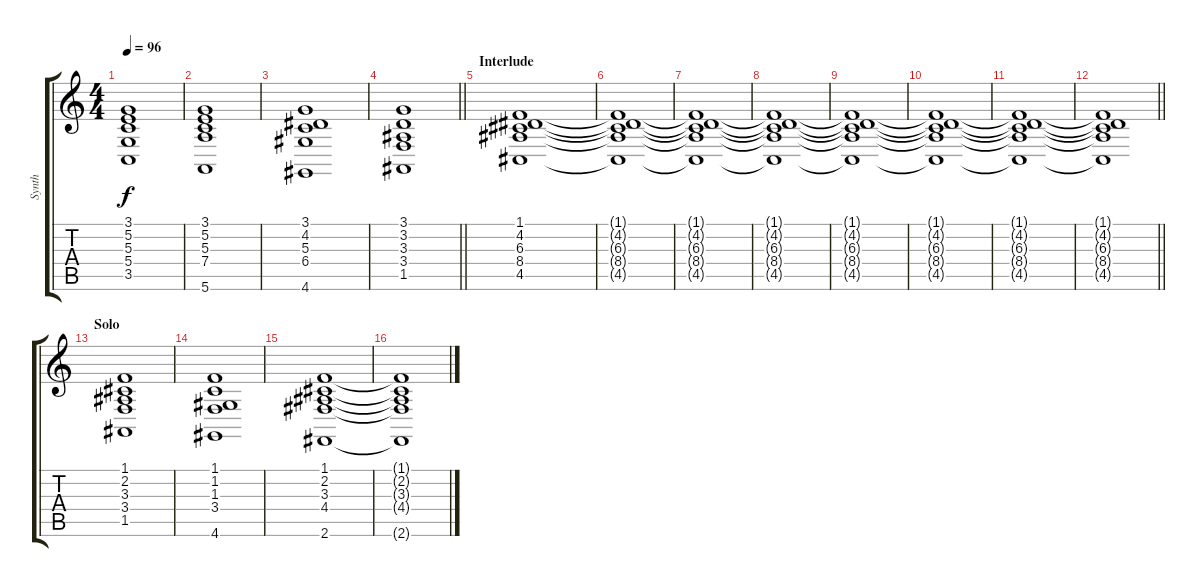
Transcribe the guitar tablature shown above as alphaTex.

\track ("Synth" "Synth") {instrument pad2warm}
\staff {score tabs}
\tuning (E4 B3 G3 D3 A2 E2) {hide}
\ts (4 4)
\tempo 96
\clef g2
\ks c
(3.1 5.2 5.3 5.4 3.5).1{dy f} |
(3.1 5.2 5.3 7.4 5.6).1 |
(3.1 4.2 5.3 6.4 4.6).1 |
\barLineRight lightlight
(3.1 3.2 3.3 3.4 1.5).1 |
\section ("" "Interlude")
(1.1 4.2 6.3 8.4 4.5).1 |
(1.1{t} 4.2{t} 6.3{t} 8.4{t} 4.5{t}).1 |
(1.1{t} 4.2{t} 6.3{t} 8.4{t} 4.5{t}).1 |
(1.1{t} 4.2{t} 6.3{t} 8.4{t} 4.5{t}).1 |
(1.1{t} 4.2{t} 6.3{t} 8.4{t} 4.5{t}).1 |
(1.1{t} 4.2{t} 6.3{t} 8.4{t} 4.5{t}).1 |
(1.1{t} 4.2{t} 6.3{t} 8.4{t} 4.5{t}).1 |
\barLineRight lightlight
(1.1{t} 4.2{t} 6.3{t} 8.4{t} 4.5{t}).1 |
\section ("" "Solo")
(1.1 2.2 3.3 3.4 1.5).1 |
(1.1 1.2 1.3 3.4 4.6).1 |
(1.1 2.2 3.3 4.4 2.6).1 |
(1.1{t} 2.2{t} 3.3{t} 4.4{t} 2.6{t}).1
